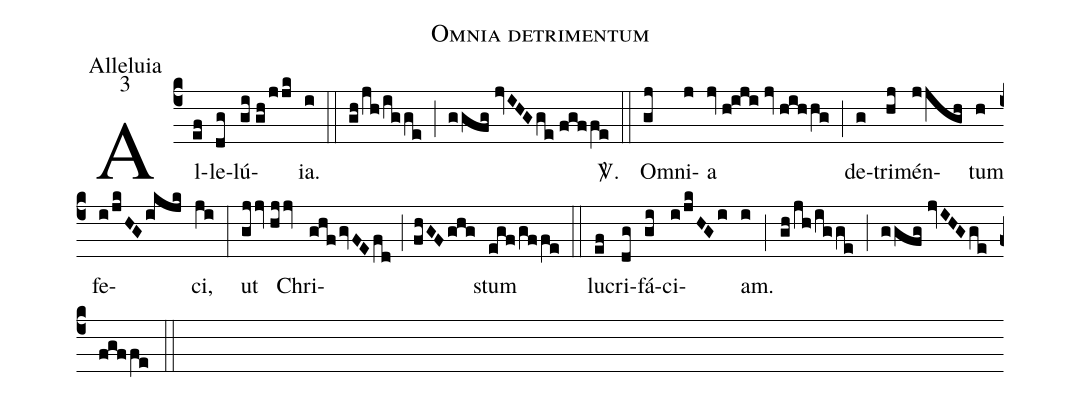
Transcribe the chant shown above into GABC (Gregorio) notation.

name:Omnia detrimentum;
office-part:Alleluia;
mode:3;
%%
(c4) Al(ef)le(dg)lú(gi//gh/jjk)ia.(i) (::) (gh/jh/igge) (;) (ggfg//jvIHG/ge//fgffe) <sp>V/</sp>.(::) O(gj)mni(j)a(jv//h!iji//jv//hihhg) (;) de(g)tri(hj)mén(jjgh)tum(h) fe(i/jkHG/ikjk)ci,(ji) (:) ut(gjjv//hjjv) Chri(ghf/gvFE/fd;fhGF/ghg)stum(egf/gffe) (::) lu(ef)cri(dg)fá(gi)ci(i/jkHGi)am.(i) (;) (gh/jh/igge) (;) (ggfg//jvIHG/ge//fgffe) (::)
